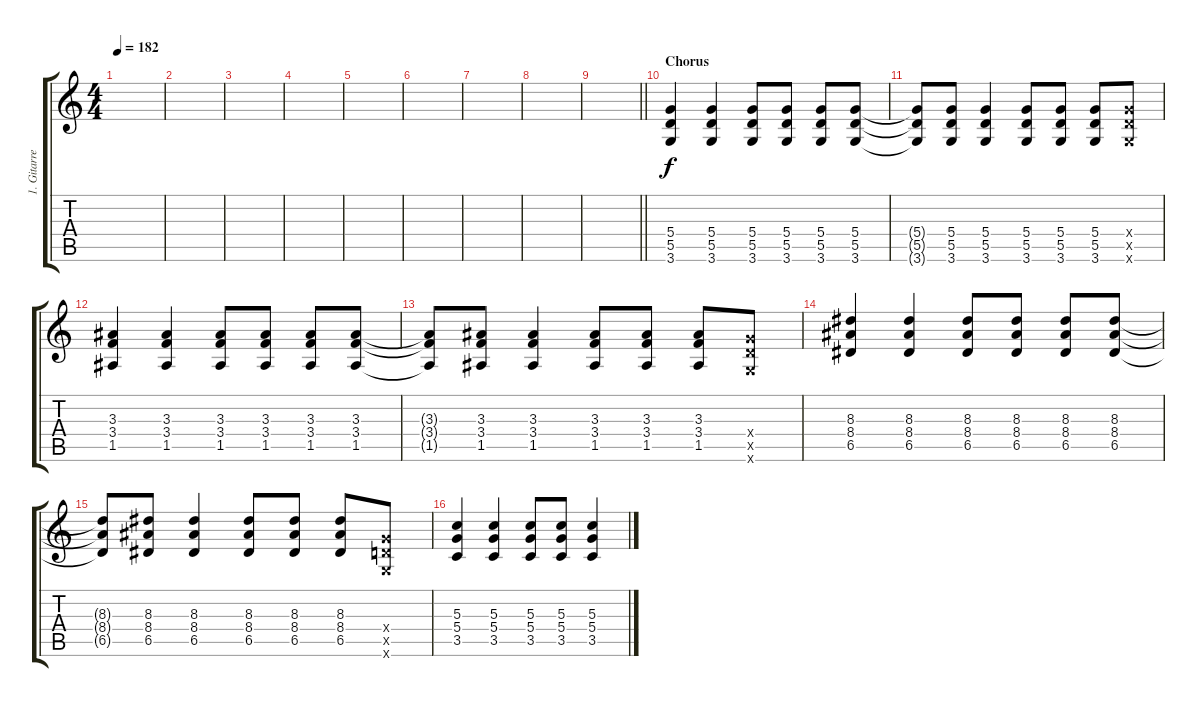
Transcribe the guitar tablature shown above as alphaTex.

\track ("1. Gitarre" "1. Gitarre") {instrument overdrivenguitar}
\staff {score tabs}
\tuning (E4 B3 G3 D3 A2 E2) {hide}
\ts (4 4)
\tempo 182
\clef g2
\ks c
|
|
|
|
|
|
|
|
\barLineRight lightlight
|
\section ("" "Chorus")
(5.4 5.5 3.6).4 (5.4 5.5 3.6).4 (5.4 5.5 3.6).8 (5.4 5.5 3.6).8 (5.4 5.5 3.6).8 (5.4 5.5 3.6).8 |
(5.4{t} 5.5{t} 3.6{t}).8 (5.4 5.5 3.6).8 (5.4 5.5 3.6).4 (5.4 5.5 3.6).8 (5.4 5.5 3.6).8 (5.4 5.5 3.6).8 (5.4{x} 5.5{x} 3.6{x}).8 |
(3.3 3.4 1.5).4 (3.3 3.4 1.5).4 (3.3 3.4 1.5).8 (3.3 3.4 1.5).8 (3.3 3.4 1.5).8 (3.3 3.4 1.5).8 |
(3.3{t} 3.4{t} 1.5{t}).8 (3.3 3.4 1.5).8 (3.3 3.4 1.5).4 (3.3 3.4 1.5).8 (3.3 3.4 1.5).8 (3.3 3.4 1.5).8 (5.4{x} 5.5{x} 3.6{x}).8 |
(8.3 8.4 6.5).4 (8.3 8.4 6.5).4 (8.3 8.4 6.5).8 (8.3 8.4 6.5).8 (8.3 8.4 6.5).8 (8.3 8.4 6.5).8 |
(8.3{t} 8.4{t} 6.5{t}).8 (8.3 8.4 6.5).8 (8.3 8.4 6.5).4 (8.3 8.4 6.5).8 (8.3 8.4 6.5).8 (8.3 8.4 6.5).8 (5.4{x} 5.5{x} 3.6{x}).8 |
(5.3 5.4 3.5).4 (5.3 5.4 3.5).4 (5.3 5.4 3.5).8 (5.3 5.4 3.5).8 (5.3 5.4 3.5).4
